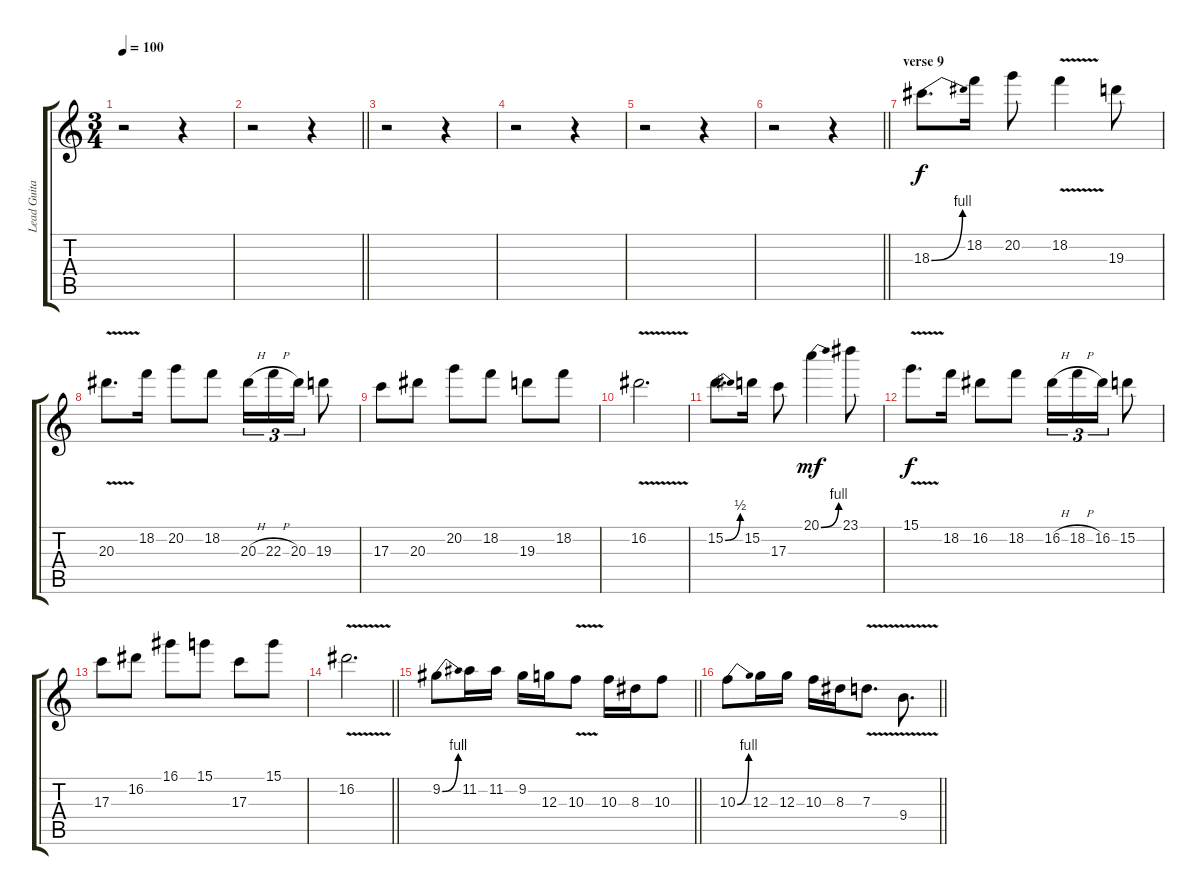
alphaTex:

\track ("Lead Guitar 2" "Lead Guita") {instrument distortionguitar}
\staff {score tabs}
\tuning (E4 B3 G3 D3 A2 E2) {hide}
\ts (3 4)
\tempo 100
\clef g2
\ks c
r.2{dy ppp} r.4 |
\barLineRight lightlight
r.2 r.4 |
r.2 r.4 |
r.2 r.4 |
r.2 r.4 |
\barLineRight lightlight
r.2 r.4 |
\section ("" "verse 9")
18.3{be (bend 0 0 60 4)}.8{d dy f} 18.2.16 20.2.8 18.2{v}.4 19.3.8 |
20.3{v}.8{d} 18.2.16 20.2.8 18.2.8 20.3{h}.16{tu (3 2)} 22.3{h}.16{tu (3 2)} 20.3.16{tu (3 2)} 19.3.8 |
17.3.8 20.3.8 20.2.8 18.2.8 19.3.8 18.2.8 |
16.2{v}.2{d} |
15.2{be (bend 0 0 60 2)}.8{d} 15.2.16 17.3.8 20.1{be (bend 0 0 60 4)}.4{dy mf} 23.1.8 |
15.1{v}.8{d dy f} 18.2.16 16.2.8 18.2.8 16.2{h}.16{tu (3 2)} 18.2{h}.16{tu (3 2)} 16.2.16{tu (3 2)} 15.2.8 |
17.3.8 16.2.8 16.1.8 15.1.8 17.3.8 15.1.8 |
\barLineRight lightlight
16.2{v}.2{d} |
\section ("" "")
\barLineRight lightlight
9.2{be (bend 0 0 60 4)}.8 11.2.16 11.2.16 9.2.16 12.3.16 10.3{v}.8 10.3.16 8.3.16 10.3.8 |
\barLineRight lightlight
10.3{be (bend 0 0 60 4)}.8 12.3.16 12.3.16 10.3.16 8.3.16 7.3{v}.8{d} 9.4{v}.8{d}
